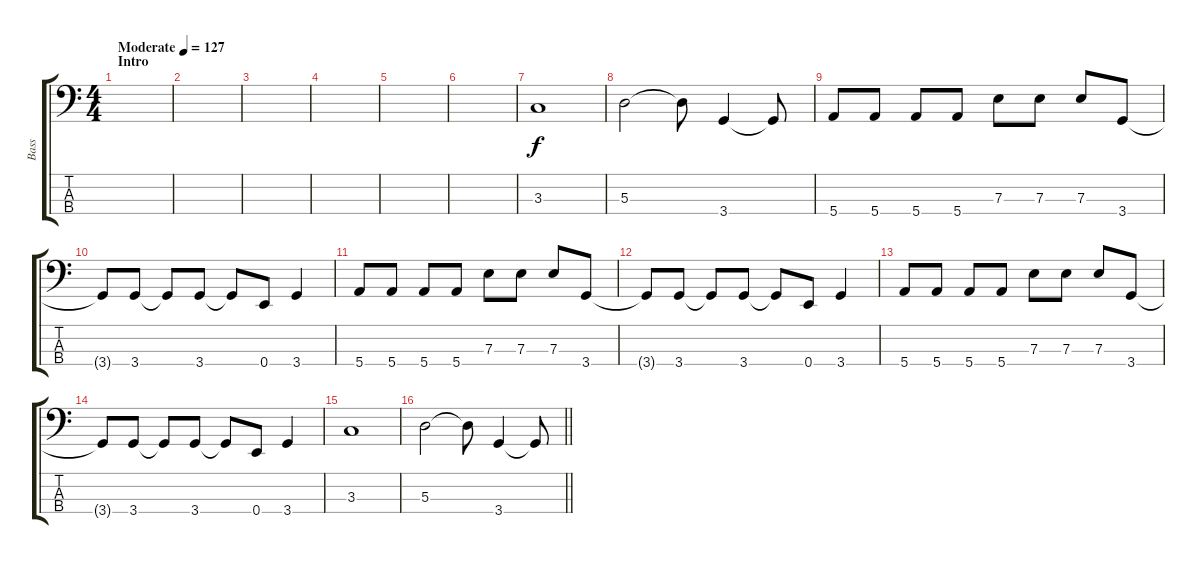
\track ("Bass" "Bass") {instrument electricbassfinger}
\staff {score tabs}
\tuning (G2 D2 A1 E1) {hide}
\ts (4 4)
\section ("" "Intro")
\tempo (127 "Moderate")
\clef f4
\ks c
|
|
|
|
|
|
3.3.1{volume 11} |
5.3.2 5.3{t}.8 3.4.4 3.4{t}.8 |
5.4.8 5.4.8 5.4.8 5.4.8 7.3.8 7.3.8 7.3.8 3.4.8 |
3.4{t}.8 3.4.8 3.4{t}.8 3.4.8 3.4{t}.8 0.4.8 3.4.4 |
5.4.8 5.4.8 5.4.8 5.4.8 7.3.8 7.3.8 7.3.8 3.4.8 |
3.4{t}.8 3.4.8 3.4{t}.8 3.4.8 3.4{t}.8 0.4.8 3.4.4 |
5.4.8 5.4.8 5.4.8 5.4.8 7.3.8 7.3.8 7.3.8 3.4.8 |
3.4{t}.8 3.4.8 3.4{t}.8 3.4.8 3.4{t}.8 0.4.8 3.4.4 |
3.3.1 |
\barLineRight lightlight
5.3.2 5.3{t}.8 3.4.4 3.4{t}.8
